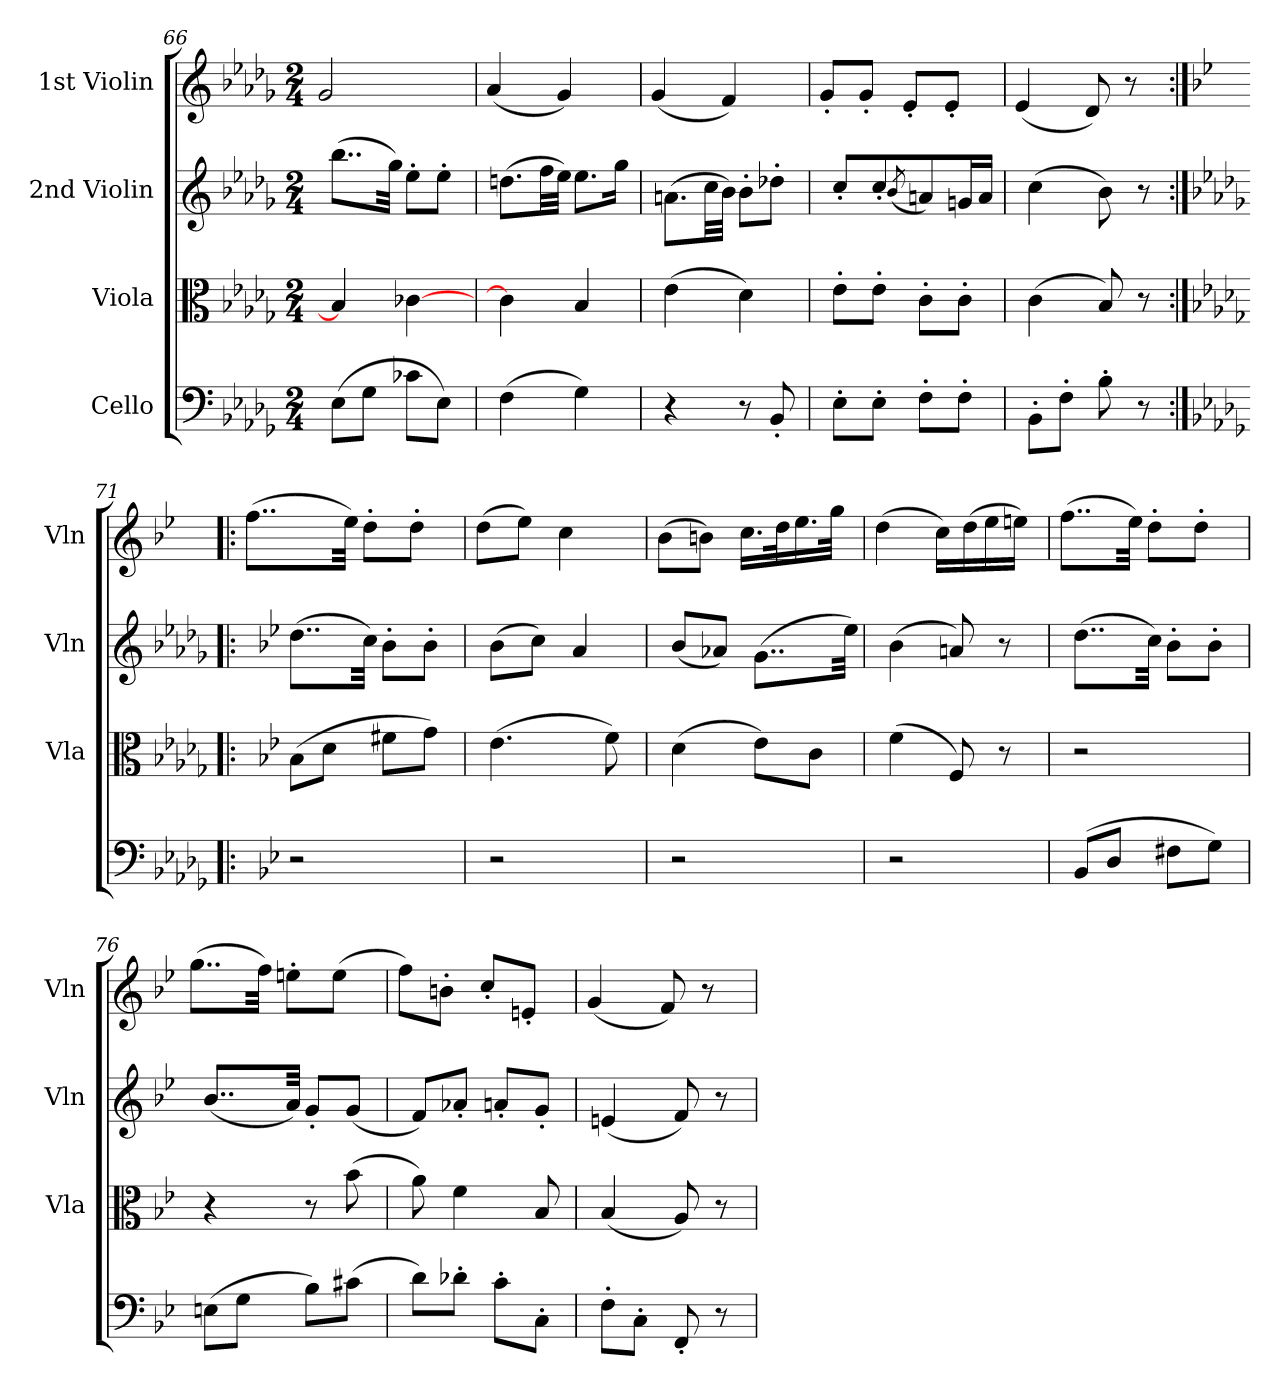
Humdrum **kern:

**kern	**kern	**kern	**kern
*part4	*part3	*part2	*part1
*staff4	*staff3	*staff2	*staff1
*I"Cello	*I"Viola	*I"2nd Violin	*I"1st Violin
*	*I'Vla	*I'Vln	*I'Vln
*clefF4	*clefC3	*clefG2	*clefG2
*k[b-e-a-d-g-]	*k[b-e-a-d-g-]	*k[b-e-a-d-g-]	*k[b-e-a-d-g-]
*D-:	*D-:	*D-:	*D-:
*M2/4	*M2/4	*M2/4	*M2/4
=66	=66	=66	=66
32ryy	32ryy	32ryy	2g-
(8E-L	4B-]	(8..bb-L	.
8G-J	.	.	.
.	.	32gg-Jkk)	.
8c-XL	[4c-X	8ee-'L	.
8E-J)	.	8ee-'J	.
.	.	.	32ryy
=67	=67	=67	=67
32ryy	32ryy	32ryy	(4a-
(4F	4c-]	(8.ddnL	.
.	.	32ffLL	.
.	.	32ee-JJJ)	4g-)
4G-)	4B-	8.ee-L	.
.	.	16gg-Jk	.
.	.	.	32ryy
=68	=68	=68	=68
32ryy	32ryy	32ryy	(4g-
4r	(4e-	(8.anL	.
.	.	32ccLL	.
.	.	32b-JJJ)	4f)
8r	4d-)	8b-'L	.
8BB-'	.	8dd-X'J	.
.	.	.	32ryy
=69	=69	=69	=69
32ryy	32ryy	32ryy	8g-'L
8E-'L	8e-'L	8cc'L	.
.	.	.	8g-'J
8E-'J	8e-'J	8cc'	.
.	.	.	8e-'L
.	.	(8qb-/	.
8F'L	8c'L	8an)	.
.	.	.	8e-'J
8F'J	8c'J	16gnL	.
.	.	16aJJ	.
.	.	.	32ryy
=70	=70	=70	=70
32ryy	32ryy	32ryy	(4e-
8BB-'L	(4c	(4cc	.
8F'J	.	.	.
.	.	.	8d-)
8B-'	8B-)	8b-)	.
.	.	.	8r
8r	8r	8r	.
.	.	.	32ryy
=71:|!|:	=71:|!|:	=71:|!|:	=71:|!|:
*	*	*	*k[b-e-]
*	*	*	*B-:
32ryy	32ryy	32ryy	(8..ffL
*k[b-e-]	*k[b-e-]	*k[b-e-]	*
*B-:	*B-:	*B-:	*
2r	(8B-L	(8..ddL	.
.	8dJ	.	.
.	.	.	32ee-Jkk)
.	.	32ccJkk)	8dd'L
.	8f#XL	8b-'L	.
.	.	.	8dd'J
.	8gJ)	8b-'J	.
.	.	.	32ryy
=72	=72	=72	=72
32ryy	32ryy	32ryy	(8ddL
2r	(4.e-	(8b-L	.
.	.	.	8ee-J)
.	.	8ccJ)	.
.	.	.	4cc
.	.	4a	.
.	8f)	.	.
.	.	.	32ryy
=73	=73	=73	=73
32ryy	32ryy	32ryy	(8b-L
2r	(4d	(8b-L	.
.	.	.	8bnJ)
.	.	8a-XJ)	.
.	.	.	16.ccLL
.	8e-L)	(8..gL	.
.	.	.	32ddK
.	.	.	16.ee-
.	8cJ	.	.
.	.	.	32ggJJk
.	.	32ee-Jkk)	32ryy
=74	=74	=74	=74
32ryy	32ryy	32ryy	(4dd
2r	(4f	(4b-	.
.	.	.	16ccLL)
.	8F)	8an)	.
.	.	.	(16dd
.	.	.	16ee-
.	8r	8r	.
.	.	.	16eenJJ)
.	.	.	32ryy
=75	=75	=75	=75
32ryy	32ryy	32ryy	(8..ffL
(8BB-L	2r	(8..ddL	.
8DJ	.	.	.
.	.	.	32ee-Jkk)
.	.	32ccJkk)	8dd'L
8F#XL	.	8b-'L	.
.	.	.	8dd'J
8GJ)	.	8b-'J	.
.	.	.	32ryy
=76	=76	=76	=76
32ryy	32ryy	32ryy	(8..ggL
(8EnL	4r	(8..b-L	.
8GJ	.	.	.
.	.	.	32ffJkk)
.	.	32aJkk)	8een'L
8B-L)	8r	8g'L	.
.	.	.	(8eeJ
(8c#XJ	(8b-	(8gJ	.
.	.	.	32ryy
=77	=77	=77	=77
32ryy	32ryy	32ryy	8ffL)
8dL)	8a)	8fL)	.
.	.	.	8bn'J
8d-X'J	4f	8a-X'J	.
.	.	.	8cc'L
8c'L	.	8an'L	.
.	.	.	8en'J
8C'J	8B-	8g'J	.
.	.	.	32ryy
=78	=78	=78	=78
32ryy	32ryy	32ryy	(4g
8F'L	(4B-	(4en	.
8C'J	.	.	.
.	.	.	8f)
8FF'	8A)	8f)	.
.	.	.	8r
8r	8r	8r	.
.	.	.	32ryy
=	=	=	=
*-	*-	*-	*-
